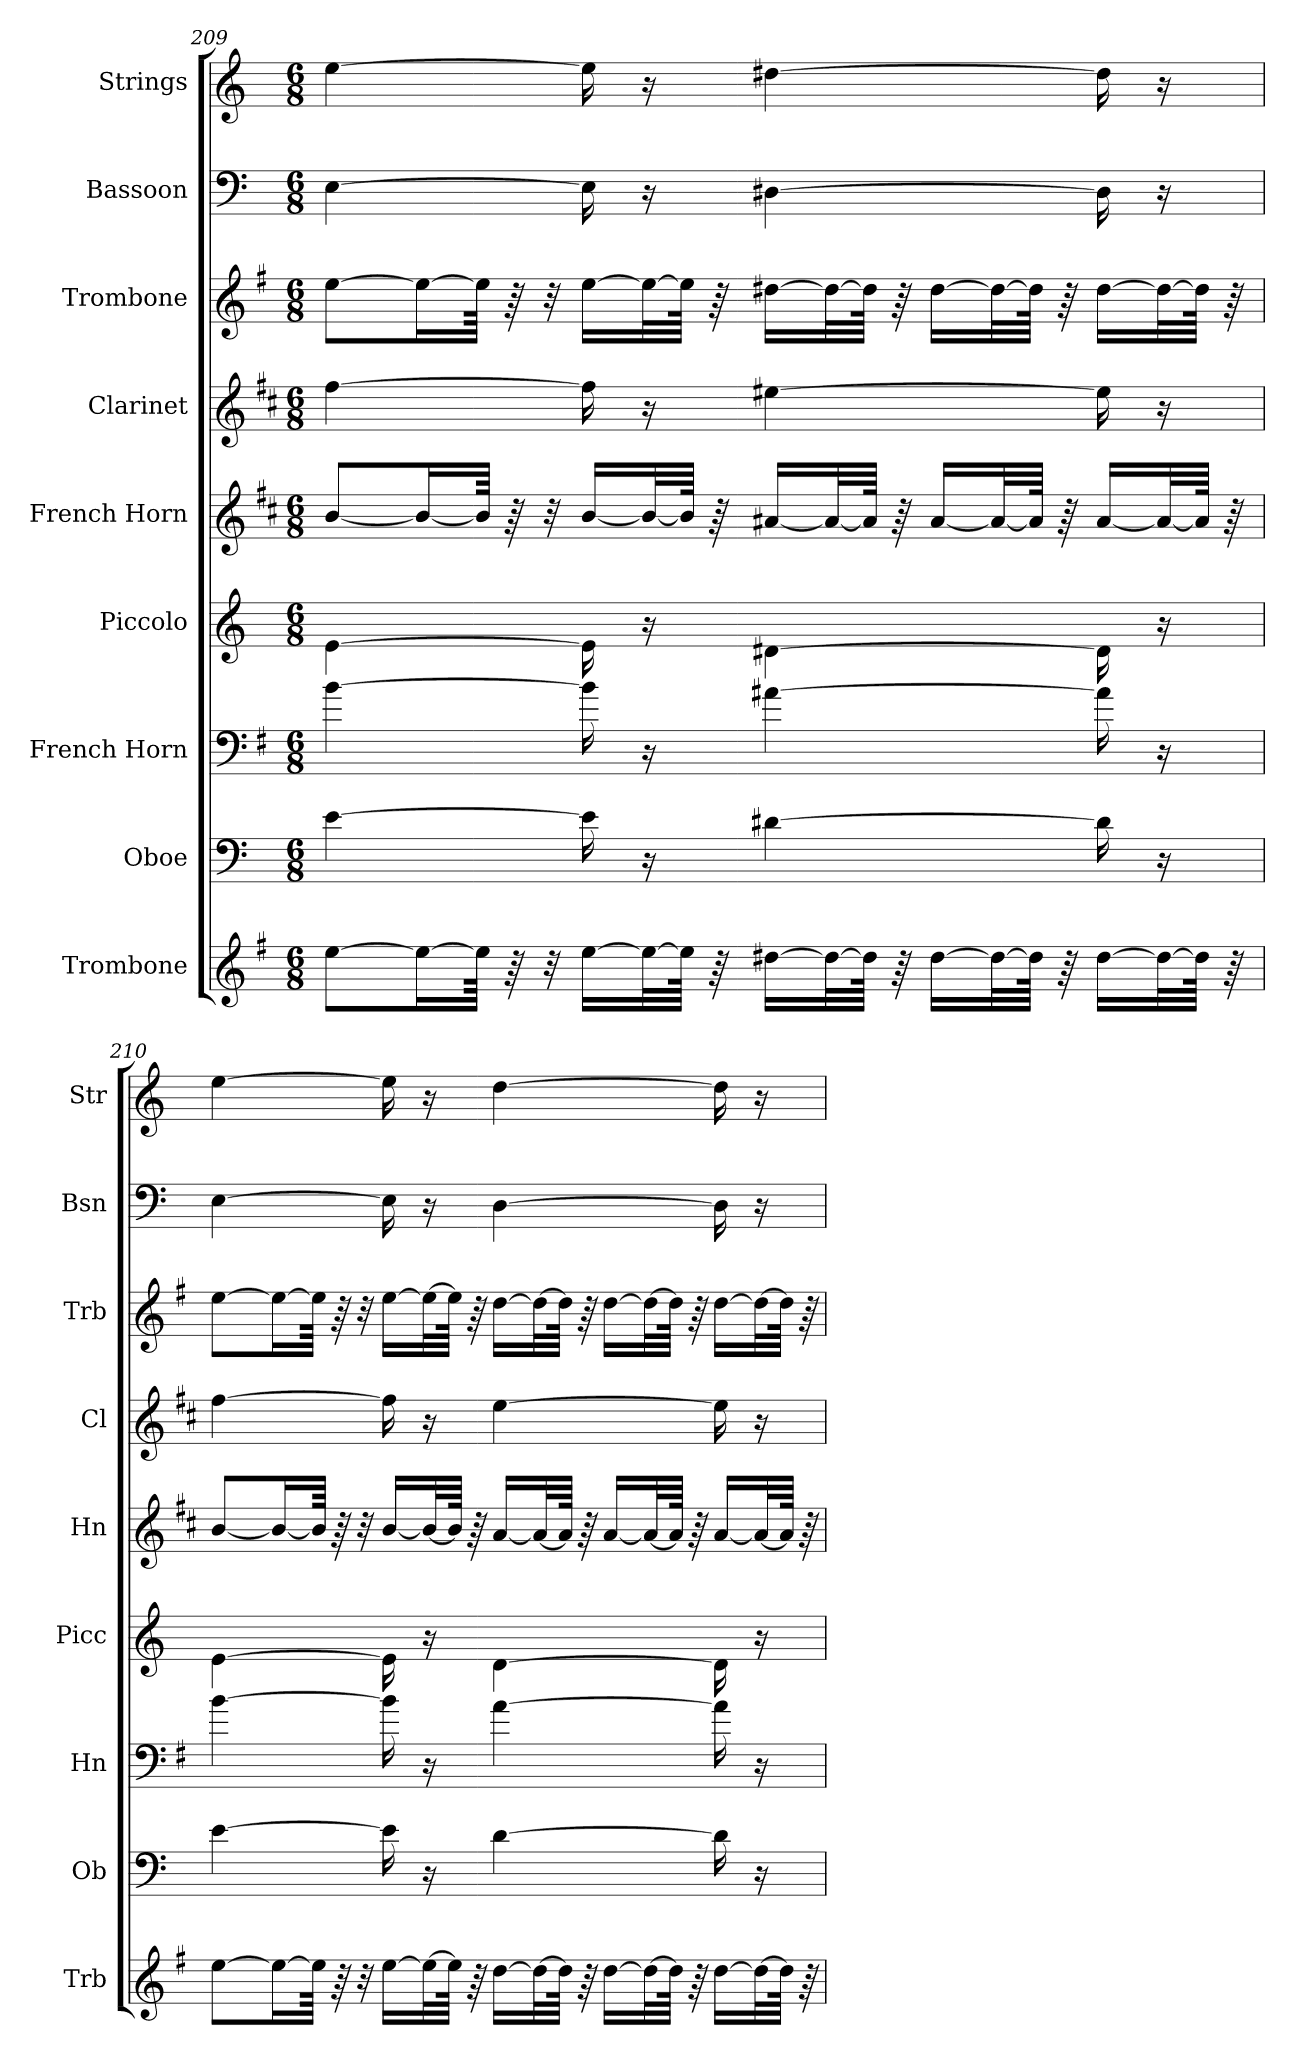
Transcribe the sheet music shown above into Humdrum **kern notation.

**kern	**kern	**kern	**kern	**kern	**kern	**kern	**kern	**kern
*part9	*part8	*part7	*part6	*part5	*part4	*part3	*part2	*part1
*staff9	*staff8	*staff7	*staff6	*staff5	*staff4	*staff3	*staff2	*staff1
*I"Trombone	*I"Oboe	*I"French Horn	*I"Piccolo	*I"French Horn	*I"Clarinet	*I"Trombone	*I"Bassoon	*I"Strings
*I'Trb	*I'Ob	*I'Hn	*I'Picc	*I'Hn	*I'Cl	*I'Trb	*I'Bsn	*I'Str
!!LO:PB:g=z
*clefG2	*clefF4	*clefF4	*clefG2	*clefG2	*clefG2	*clefG2	*clefF4	*clefG2
*	*	*ITrd4c7	*ITrd-7c-12	*ITrd4c7	*ITrd1c2	*	*	*
*k[f#]	*k[]	*k[]	*k[]	*k[f#]	*k[]	*k[f#]	*k[]	*k[]
*M6/8	*M6/8	*M6/8	*M6/8	*M6/8	*M6/8	*M6/8	*M6/8	*M6/8
=209	=209	=209	=209	=209	=209	=209	=209	=209
[8ee\L	[4e\	[4e\	[4ee\	[8e/L	[4ee\	[8ee\L	[4E\	[4ee\
16ee\L_	.	.	.	16e/L_	.	16ee\L_	.	.
64ee\JJkk]	.	.	.	64e/JJkk]	.	64ee\JJkk]	.	.
64r	.	.	.	64r	.	64r	.	.
32r	.	.	.	32r	.	32r	.	.
[16ee\LL	16e\]	16e\]	16ee\]	[16e/LL	16ee\]	[16ee\LL	16E\]	16ee\]
32ee\L_	16r	16r	16r	32e/L_	16r	32ee\L_	16r	16r
64ee\JJJk]	.	.	.	64e/JJJk]	.	64ee\JJJk]	.	.
64r	.	.	.	64r	.	64r	.	.
*	*	*	*	*	*	*	*	*MM99
[16dd#X\LL	[4d#X\	[4d#X\	[4dd#X\	[16d#X/LL	[4dd#X\	[16dd#X\LL	[4D#X\	[4dd#X\
32dd#\L_	.	.	.	32d#/L_	.	32dd#\L_	.	.
64dd#\JJJk]	.	.	.	64d#/JJJk]	.	64dd#\JJJk]	.	.
64r	.	.	.	64r	.	64r	.	.
[16dd#\LL	.	.	.	[16d#/LL	.	[16dd#\LL	.	.
32dd#\L_	.	.	.	32d#/L_	.	32dd#\L_	.	.
64dd#\JJJk]	.	.	.	64d#/JJJk]	.	64dd#\JJJk]	.	.
64r	.	.	.	64r	.	64r	.	.
[16dd#\LL	16d#\]	16d#\]	16dd#\]	[16d#/LL	16dd#\]	[16dd#\LL	16D#\]	16dd#\]
32dd#\L_	16r	16r	16r	32d#/L_	16r	32dd#\L_	16r	16r
64dd#\JJJk]	.	.	.	64d#/JJJk]	.	64dd#\JJJk]	.	.
64r	.	.	.	64r	.	64r	.	.
=210	=210	=210	=210	=210	=210	=210	=210	=210
*	*	*	*	*	*	*	*	*MM86
[8ee\L	[4e\	[4e\	[4ee\	[8e/L	[4ee\	[8ee\L	[4E\	[4ee\
16ee\L_	.	.	.	16e/L_	.	16ee\L_	.	.
64ee\JJkk]	.	.	.	64e/JJkk]	.	64ee\JJkk]	.	.
64r	.	.	.	64r	.	64r	.	.
32r	.	.	.	32r	.	32r	.	.
[16ee\LL	16e\]	16e\]	16ee\]	[16e/LL	16ee\]	[16ee\LL	16E\]	16ee\]
32ee\L_	16r	16r	16r	32e/L_	16r	32ee\L_	16r	16r
64ee\JJJk]	.	.	.	64e/JJJk]	.	64ee\JJJk]	.	.
64r	.	.	.	64r	.	64r	.	.
*	*	*	*	*	*	*	*	*MM74
[16dd\LL	[4d\	[4d\	[4dd\	[16d/LL	[4dd\	[16dd\LL	[4D\	[4dd\
32dd\L_	.	.	.	32d/L_	.	32dd\L_	.	.
64dd\JJJk]	.	.	.	64d/JJJk]	.	64dd\JJJk]	.	.
64r	.	.	.	64r	.	64r	.	.
[16dd\LL	.	.	.	[16d/LL	.	[16dd\LL	.	.
32dd\L_	.	.	.	32d/L_	.	32dd\L_	.	.
64dd\JJJk]	.	.	.	64d/JJJk]	.	64dd\JJJk]	.	.
64r	.	.	.	64r	.	64r	.	.
[16dd\LL	16d\]	16d\]	16dd\]	[16d/LL	16dd\]	[16dd\LL	16D\]	16dd\]
32dd\L_	16r	16r	16r	32d/L_	16r	32dd\L_	16r	16r
64dd\JJJk]	.	.	.	64d/JJJk]	.	64dd\JJJk]	.	.
64r	.	.	.	64r	.	64r	.	.
=	=	=	=	=	=	=	=	=
*-	*-	*-	*-	*-	*-	*-	*-	*-
